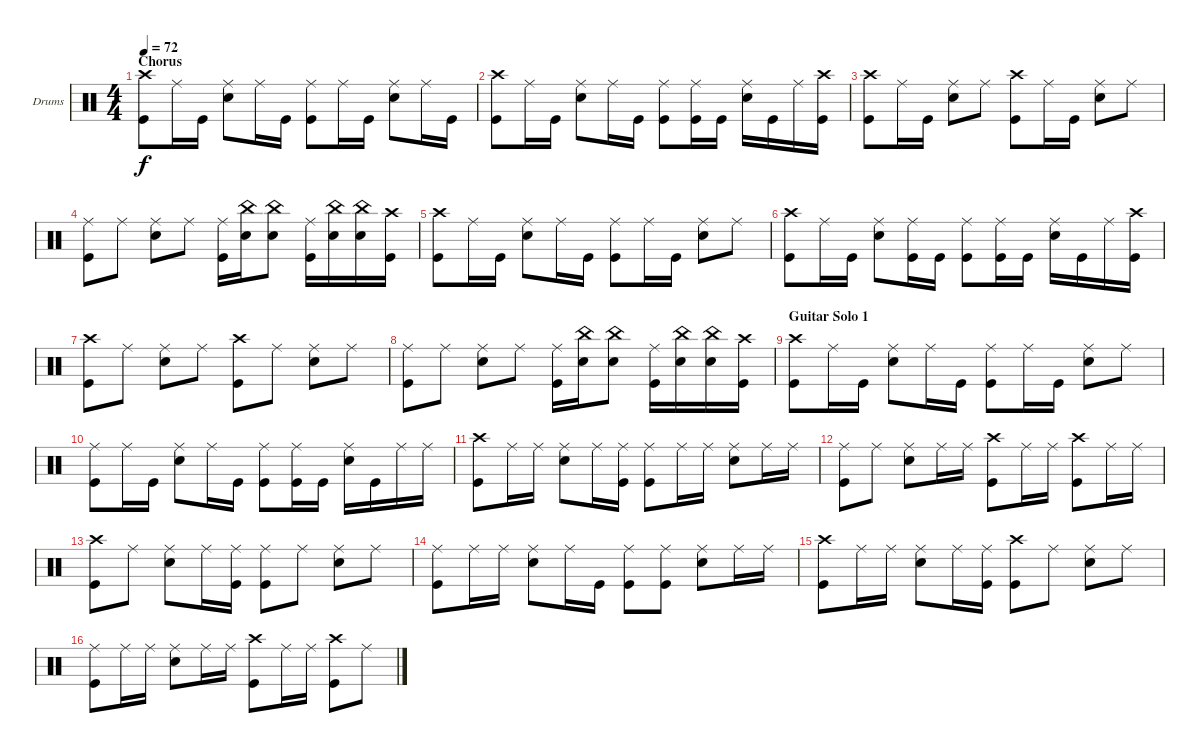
\bracketExtendMode groupsimilarinstruments
\firstSystemTrackNameOrientation horizontal
\otherSystemsTrackNameOrientation horizontal
\track ("Drumkit" "Drums") {multiBarRest instrument percussion}
\staff {score}
\articulation defaults
\ts (4 4)
\section ("" "Chorus")
\tempo 72
\clef neutral
\ks c
("Crash high (hit)" "Kick (hit)").8{dy f} "Ride (middle)".16 "Kick (hit)".16 ("Ride (middle)" "Snare (hit) 2").8 "Ride (middle)".16 "Kick (hit)".16 ("Ride (middle)" "Kick (hit)").8 "Ride (middle)".16 "Kick (hit)".16 ("Ride (middle)" "Snare (hit) 2").8 "Ride (middle)".16 "Kick (hit)".16 |
("Crash high (hit)" "Kick (hit)").8 "Ride (middle)".16 "Kick (hit)".16 ("Ride (middle)" "Snare (hit) 2").8 "Ride (middle)".16 "Kick (hit)".16 ("Ride (middle)" "Kick (hit)").8 ("Ride (middle)" "Kick (hit)").16 "Kick (hit)".16 ("Ride (middle)" "Snare (hit) 2").16 "Kick (hit)".16 "Ride (middle)".16 ("Crash high (hit)" "Kick (hit)").16 |
("Crash high (hit)" "Kick (hit)").8 "Ride (middle)".16 "Kick (hit)".16 ("Ride (middle)" "Snare (hit) 2").8 "Ride (middle)".8 ("Crash high (hit)" "Kick (hit)").8 "Ride (middle)".16 "Kick (hit)".16 ("Ride (middle)" "Snare (hit) 2").8 "Ride (middle)".8 |
("Ride (middle)" "Kick (hit)").8 "Ride (middle)".8 ("Ride (middle)" "Snare (hit) 2").8 "Ride (middle)".8 ("Ride (middle)" "Kick (hit)").16 ("China (hit)" "Snare (hit) 2").16 ("China (hit)" "Snare (hit) 2").8 ("Ride (middle)" "Kick (hit)").16 ("China (hit)" "Snare (hit) 2").16 ("China (hit)" "Snare (hit) 2").16 ("Crash high (hit)" "Kick (hit)").16 |
("Crash high (hit)" "Kick (hit)").8 "Ride (middle)".16 "Kick (hit)".16 ("Ride (middle)" "Snare (hit) 2").8 "Ride (middle)".16 "Kick (hit)".16 ("Ride (middle)" "Kick (hit)").8 "Ride (middle)".16 "Kick (hit)".16 ("Ride (middle)" "Snare (hit) 2").8 "Ride (middle)".8 |
("Crash high (hit)" "Kick (hit)").8 "Ride (middle)".16 "Kick (hit)".16 ("Ride (middle)" "Snare (hit) 2").8 ("Ride (middle)" "Kick (hit)").16 "Kick (hit)".16 ("Ride (middle)" "Kick (hit)").8 ("Ride (middle)" "Kick (hit)").16 "Kick (hit)".16 ("Ride (middle)" "Snare (hit) 2").16 "Kick (hit)".16 "Ride (middle)".16 ("Crash high (hit)" "Kick (hit)").16 |
("Crash high (hit)" "Kick (hit)").8 "Ride (middle)".8 ("Ride (middle)" "Snare (hit) 2").8 "Ride (middle)".8 ("Crash high (hit)" "Kick (hit)").8 "Ride (middle)".8 ("Ride (middle)" "Snare (hit) 2").8 "Ride (middle)".8 |
("Ride (middle)" "Kick (hit)").8 "Ride (middle)".8 ("Ride (middle)" "Snare (hit) 2").8 "Ride (middle)".8 ("Ride (middle)" "Kick (hit)").16 ("China (hit)" "Snare (hit) 2").16 ("China (hit)" "Snare (hit) 2").8 ("Ride (middle)" "Kick (hit)").16 ("China (hit)" "Snare (hit) 2").16 ("China (hit)" "Snare (hit) 2").16 ("Crash high (hit)" "Kick (hit)").16 |
\section ("" "Guitar Solo 1")
("Crash high (hit)" "Kick (hit)").8 "Ride (middle)".16 "Kick (hit)".16 ("Ride (middle)" "Snare (hit) 2").8 "Ride (middle)".16 "Kick (hit)".16 ("Ride (middle)" "Kick (hit)").8 "Ride (middle)".16 "Kick (hit)".16 ("Ride (middle)" "Snare (hit) 2").8 "Ride (middle)".8 |
("Ride (middle)" "Kick (hit)").8 "Ride (middle)".16 "Kick (hit)".16 ("Ride (middle)" "Snare (hit) 2").8 "Ride (middle)".16 "Kick (hit)".16 ("Ride (middle)" "Kick (hit)").8 ("Ride (middle)" "Kick (hit)").16 "Kick (hit)".16 ("Ride (middle)" "Snare (hit) 2").16 "Kick (hit)".16 "Ride (middle)".16 "Ride (middle)".16 |
("Crash high (hit)" "Kick (hit)").8 "Ride (middle)".16 "Ride (middle)".16 ("Ride (middle)" "Snare (hit) 2").8 "Ride (middle)".16 ("Ride (middle)" "Kick (hit)").16 ("Ride (middle)" "Kick (hit)").8 "Ride (middle)".16 "Ride (middle)".16 ("Ride (middle)" "Snare (hit) 2").8 "Ride (middle)".16 "Ride (middle)".16 |
("Ride (middle)" "Kick (hit)").8 "Ride (middle)".8 ("Ride (middle)" "Snare (hit) 2").8 "Ride (middle)".16 "Ride (middle)".16 ("Crash high (hit)" "Kick (hit)").8 "Ride (middle)".16 "Ride (middle)".16 ("Crash high (hit)" "Kick (hit)").8 "Ride (middle)".16 "Ride (middle)".16 |
("Crash high (hit)" "Kick (hit)").8 "Ride (middle)".8 ("Ride (middle)" "Snare (hit) 2").8 "Ride (middle)".16 ("Ride (middle)" "Kick (hit)").16 ("Ride (middle)" "Kick (hit)").8 "Ride (middle)".8 ("Ride (middle)" "Snare (hit) 2").8 "Ride (middle)".8 |
("Ride (middle)" "Kick (hit)").8 "Ride (middle)".16 "Ride (middle)".16 ("Ride (middle)" "Snare (hit) 2").8 "Ride (middle)".16 "Kick (hit)".16 ("Ride (middle)" "Kick (hit)").8 ("Ride (middle)" "Kick (hit)").8 ("Ride (middle)" "Snare (hit) 2").8 "Ride (middle)".16 "Ride (middle)".16 |
("Crash high (hit)" "Kick (hit)").8 "Ride (middle)".16 "Ride (middle)".16 ("Ride (middle)" "Snare (hit) 2").8 "Ride (middle)".16 ("Ride (middle)" "Kick (hit)").16 ("Crash high (hit)" "Kick (hit)").8 "Ride (middle)".8 ("Ride (middle)" "Snare (hit) 2").8 "Ride (middle)".8 |
("Ride (middle)" "Kick (hit)").8 "Ride (middle)".16 "Ride (middle)".16 ("Ride (middle)" "Snare (hit) 2").8 "Ride (middle)".16 "Ride (middle)".16 ("Crash high (hit)" "Kick (hit)").8 "Ride (middle)".16 "Ride (middle)".16 ("Crash high (hit)" "Kick (hit)").8 "Ride (middle)".8
